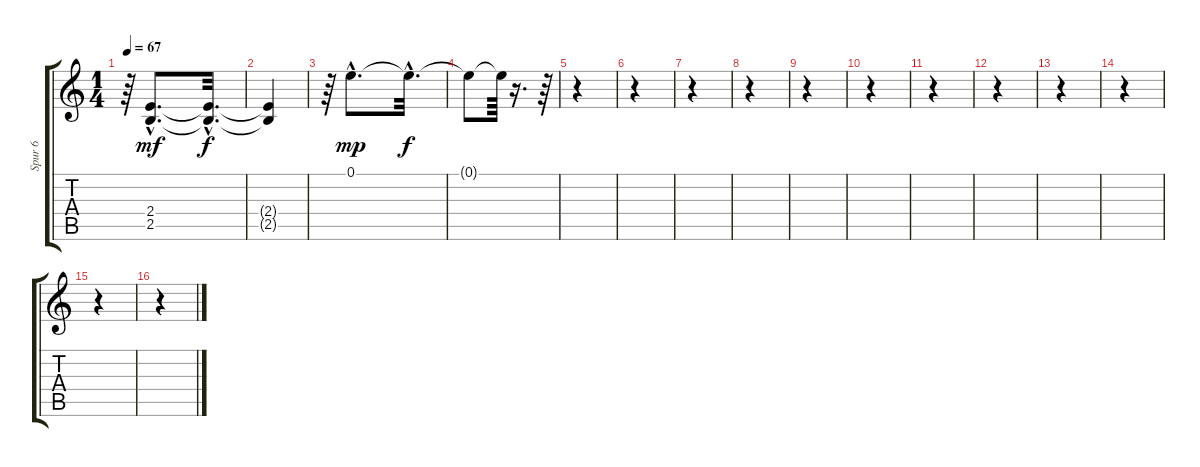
\track ("Spur 6" "Spur 6") {instrument acousticguitarnylon}
\staff {score tabs}
\tuning (E4 B3 G3 D3 A2 E2) {hide}
\ts (1 4)
\tempo 67
\clef g2
\ks c
r.64{dy p} (2.4{hac} 2.5{hac}).8{d dy mf} (2.4{hac t} 2.5{hac t}).32{d dy f} |
(2.4{t} 2.5{t}).4 |
r.64 0.1{hac}.8{d dy mp} 0.1{hac t}.32{d dy f} |
0.1{t}.8 0.1{t}.64 r.16{d} r.64 |
r.4 |
r.4 |
r.4 |
r.4 |
r.4 |
r.4 |
r.4 |
r.4 |
r.4 |
r.4 |
r.4 |
r.4
